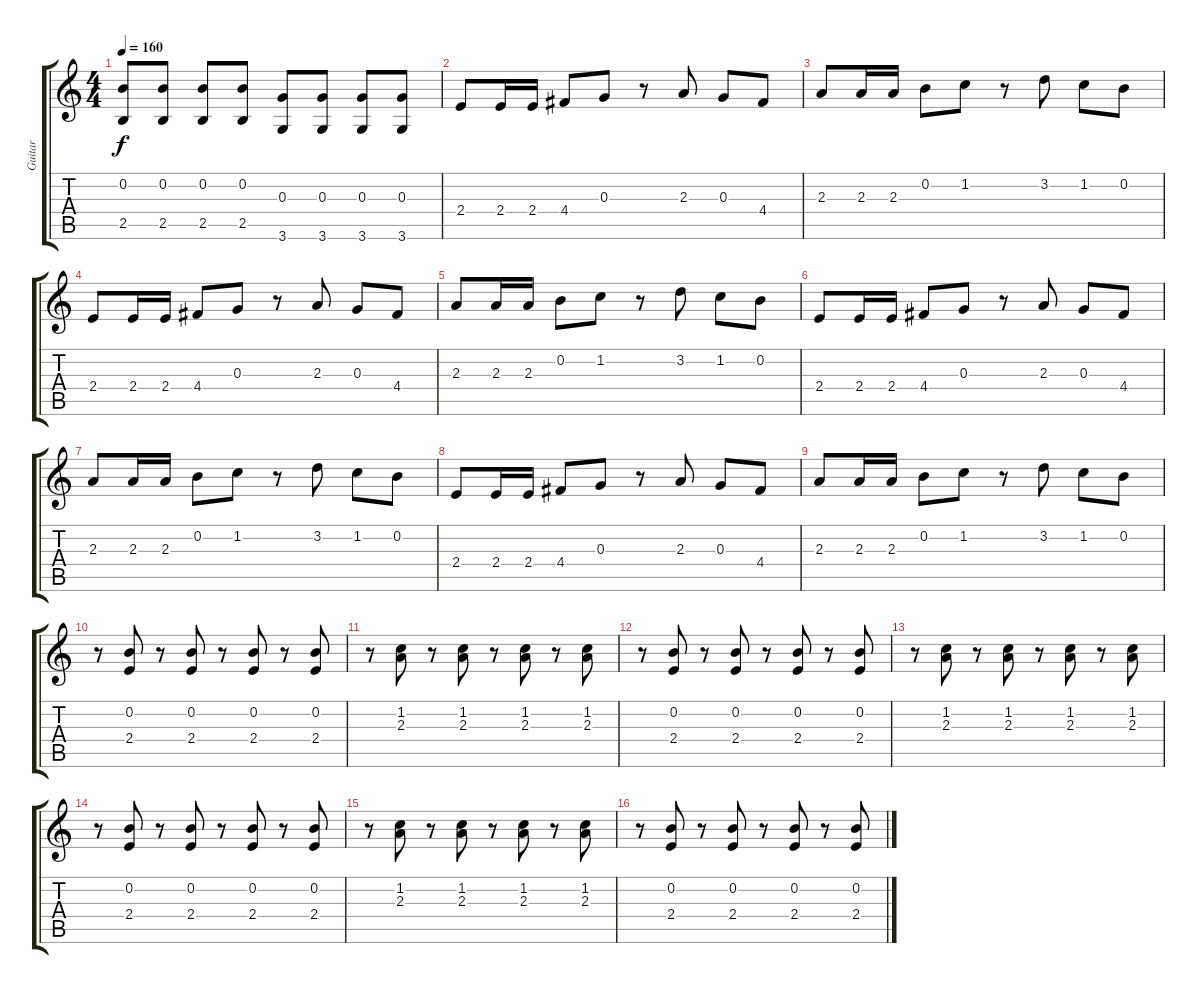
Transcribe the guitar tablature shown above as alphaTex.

\track ("Guitar" "Guitar") {instrument electricguitarmuted}
\staff {score tabs}
\tuning (E4 B3 G3 D3 A2 E2) {hide}
\ts (4 4)
\tempo 160
\clef g2
\ks c
(0.2 2.5).8{dy f} (0.2 2.5).8 (0.2 2.5).8 (0.2 2.5).8 (0.3 3.6).8 (0.3 3.6).8 (0.3 3.6).8 (0.3 3.6).8 |
2.4.8 2.4.16 2.4.16 4.4.8 0.3.8 r.8 2.3.8 0.3.8 4.4.8 |
2.3.8 2.3.16 2.3.16 0.2.8 1.2.8 r.8 3.2.8 1.2.8 0.2.8 |
2.4.8 2.4.16 2.4.16 4.4.8 0.3.8 r.8 2.3.8 0.3.8 4.4.8 |
2.3.8 2.3.16 2.3.16 0.2.8 1.2.8 r.8 3.2.8 1.2.8 0.2.8 |
2.4.8 2.4.16 2.4.16 4.4.8 0.3.8 r.8 2.3.8 0.3.8 4.4.8 |
2.3.8 2.3.16 2.3.16 0.2.8 1.2.8 r.8 3.2.8 1.2.8 0.2.8 |
2.4.8 2.4.16 2.4.16 4.4.8 0.3.8 r.8 2.3.8 0.3.8 4.4.8 |
2.3.8 2.3.16 2.3.16 0.2.8 1.2.8 r.8 3.2.8 1.2.8 0.2.8 |
r.8 (0.2 2.4).8{volume 12 balance 8} r.8 (0.2 2.4).8 r.8 (0.2 2.4).8 r.8 (0.2 2.4).8 |
r.8 (1.2 2.3).8 r.8 (1.2 2.3).8 r.8 (1.2 2.3).8 r.8 (1.2 2.3).8 |
r.8 (0.2 2.4).8 r.8 (0.2 2.4).8 r.8 (0.2 2.4).8 r.8 (0.2 2.4).8 |
r.8 (1.2 2.3).8 r.8 (1.2 2.3).8 r.8 (1.2 2.3).8 r.8 (1.2 2.3).8 |
r.8 (0.2 2.4).8 r.8 (0.2 2.4).8 r.8 (0.2 2.4).8 r.8 (0.2 2.4).8 |
r.8 (1.2 2.3).8 r.8 (1.2 2.3).8 r.8 (1.2 2.3).8 r.8 (1.2 2.3).8 |
r.8 (0.2 2.4).8 r.8 (0.2 2.4).8 r.8 (0.2 2.4).8 r.8 (0.2 2.4).8
